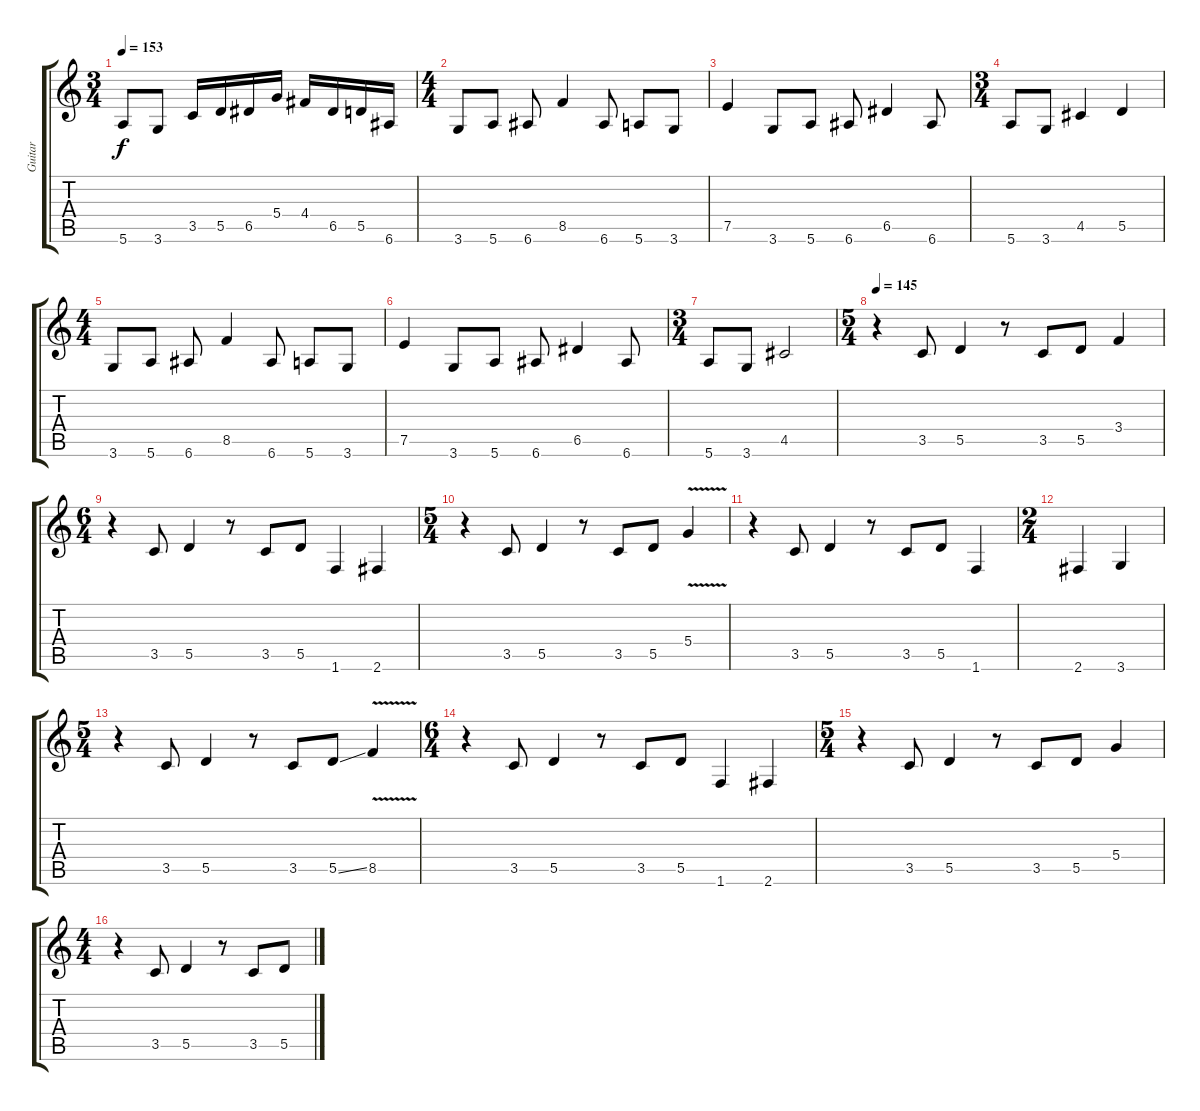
\track ("Guitar" "Guitar") {instrument distortionguitar}
\staff {score tabs}
\tuning (E4 B3 G3 D3 A2 E2) {hide}
\ts (3 4)
\tempo 153
\clef g2
\ks c
5.6.8{dy f} 3.6.8 3.5.16 5.5.16 6.5.16 5.4.16 4.4.16 6.5.16 5.5.16 6.6.16 |
\ts (4 4)
3.6.8 5.6.8 6.6.8 8.5.4 6.6.8 5.6.8 3.6.8 |
7.5.4 3.6.8 5.6.8 6.6.8 6.5.4 6.6.8 |
\ts (3 4)
5.6.8 3.6.8 4.5.4 5.5.4 |
\ts (4 4)
3.6.8 5.6.8 6.6.8 8.5.4 6.6.8 5.6.8 3.6.8 |
7.5.4 3.6.8 5.6.8 6.6.8 6.5.4 6.6.8 |
\ts (3 4)
5.6.8 3.6.8 4.5.2 |
\ts (5 4)
\tempo 145
r.4 3.5.8 5.5.4 r.8 3.5.8 5.5.8 3.4.4 |
\ts (6 4)
r.4 3.5.8 5.5.4 r.8 3.5.8 5.5.8 1.6.4 2.6.4 |
\ts (5 4)
r.4 3.5.8 5.5.4 r.8 3.5.8 5.5.8 5.4{v}.4 |
r.4 3.5.8 5.5.4 r.8 3.5.8 5.5.8 1.6.4 |
\ts (2 4)
2.6.4 3.6.4 |
\ts (5 4)
r.4 3.5.8 5.5.4 r.8 3.5.8 5.5{ss}.8 8.5{v}.4 |
\ts (6 4)
r.4 3.5.8 5.5.4 r.8 3.5.8 5.5.8 1.6.4 2.6.4 |
\ts (5 4)
r.4 3.5.8 5.5.4 r.8 3.5.8 5.5.8 5.4.4 |
\ts (4 4)
r.4 3.5.8 5.5.4 r.8 3.5.8 5.5.8
